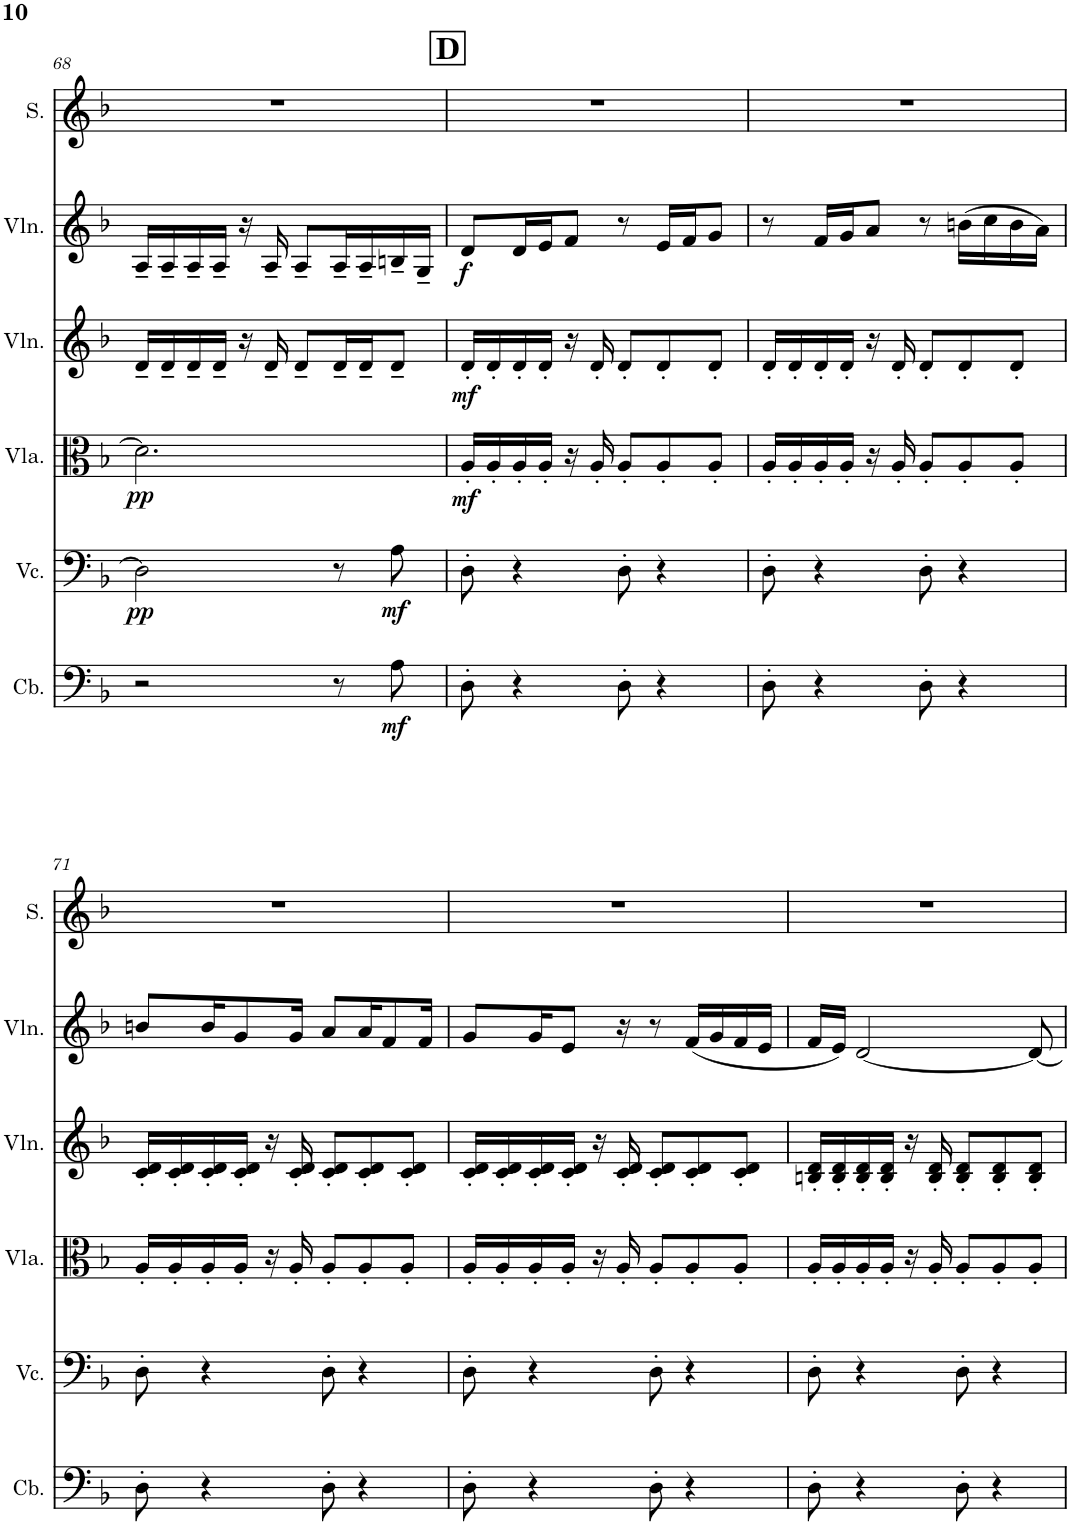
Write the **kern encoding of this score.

**kern	**dynam	**kern	**dynam	**kern	**dynam	**kern	**dynam	**kern	**dynam	**kern
*part6	*part6	*part5	*part5	*part4	*part4	*part3	*part3	*part2	*part2	*part1
*staff6	*staff6	*staff5	*staff5	*staff4	*staff4	*staff3	*staff3	*staff2	*staff2	*staff1
*I"低音提琴	*	*I"大提琴	*	*I"中提琴	*	*I"小提琴	*	*I"小提琴	*	*I"女高音
!!LO:PB:g=z
*clefF4	*	*clefF4	*	*clefC3	*	*clefG2	*	*clefG2	*	*clefG2
*Trd7c12	*	*	*	*	*	*	*	*	*	*
*k[b-]	*	*k[b-]	*	*k[b-]	*	*k[b-]	*	*k[b-]	*	*k[b-]
*M6/8	*	*M6/8	*	*M6/8	*	*M6/8	*	*M6/8	*	*M6/8
=68	=68	=68	=68	=68	=68	=68	=68	=68	=68	=68
!	!	!	!LO:DY:b	!	!LO:DY:b	!	!	!	!	!
2r	.	2D\]	pp	2.d\]	pp	16d~/LL	.	16A~/LL	.	2.r
.	.	.	.	.	.	16d~/	.	16A~/	.	.
.	.	.	.	.	.	16d~/	.	16A~/	.	.
.	.	.	.	.	.	16d~/JJ	.	16A~/JJ	.	.
.	.	.	.	.	.	16r	.	16r	.	.
.	.	.	.	.	.	16d~/	.	16A~/	.	.
.	.	.	.	.	.	8d~/L	.	8A~/L	.	.
8r	.	8r	.	.	.	16d~/L	.	16A~/L	.	.
.	.	.	.	.	.	16d~/J	.	16A~/	.	.
!	!LO:DY:b	!	!LO:DY:b	!	!	!	!	!	!	!
8A\	mf	8A\	mf	.	.	8d~/J	.	16Bn~/	.	.
.	.	.	.	.	.	.	.	16G~/JJ	.	.
!!LO:REH:place=s1:a:B:cj:fs=14:t=D
=69	=69	=69	=69	=69	=69	=69	=69	=69	=69	=69
!	!	!	!	!	!LO:DY:b	!	!LO:DY:b	!	!LO:DY:b	!
8D'\	.	8D'\	.	16A'/LL	mf	16d'/LL	mf	8d/L	f	2.r
.	.	.	.	16A'/	.	16d'/	.	.	.	.
4r	.	4r	.	16A'/	.	16d'/	.	16d/L	.	.
.	.	.	.	16A'/JJ	.	16d'/JJ	.	16e/J	.	.
.	.	.	.	16r	.	16r	.	8f/J	.	.
.	.	.	.	16A'/	.	16d'/	.	.	.	.
8D'\	.	8D'\	.	8A'/L	.	8d'/L	.	8r	.	.
4r	.	4r	.	8A'/	.	8d'/	.	16e/LL	.	.
.	.	.	.	.	.	.	.	16f/J	.	.
.	.	.	.	8A'/J	.	8d'/J	.	8g/J	.	.
=70	=70	=70	=70	=70	=70	=70	=70	=70	=70	=70
8D'\	.	8D'\	.	16A'/LL	.	16d'/LL	.	8r	.	2.r
.	.	.	.	16A'/	.	16d'/	.	.	.	.
4r	.	4r	.	16A'/	.	16d'/	.	16f/LL	.	.
.	.	.	.	16A'/JJ	.	16d'/JJ	.	16g/J	.	.
.	.	.	.	16r	.	16r	.	8a/J	.	.
.	.	.	.	16A'/	.	16d'/	.	.	.	.
8D'\	.	8D'\	.	8A'/L	.	8d'/L	.	8r	.	.
4r	.	4r	.	8A'/	.	8d'/	.	(16bn\LL	.	.
.	.	.	.	.	.	.	.	16cc\	.	.
.	.	.	.	8A'/J	.	8d'/J	.	16b\	.	.
.	.	.	.	.	.	.	.	16a\JJ)	.	.
!!LO:LB:g=z
=71	=71	=71	=71	=71	=71	=71	=71	=71	=71	=71
8D'\	.	8D'\	.	16A'/LL	.	16c/' 16d/'LL	.	8bn/L	.	2.r
.	.	.	.	16A'/	.	16c/' 16d/'	.	.	.	.
4r	.	4r	.	16A'/	.	16c/' 16d/'	.	16b/K	.	.
.	.	.	.	16A'/JJ	.	16c/' 16d/'JJ	.	8g/	.	.
.	.	.	.	16r	.	16r	.	.	.	.
.	.	.	.	16A'/	.	16c/' 16d/'	.	16g/Jk	.	.
8D'\	.	8D'\	.	8A'/L	.	8c/' 8d/'L	.	8a/L	.	.
4r	.	4r	.	8A'/	.	8c/' 8d/'	.	16a/K	.	.
.	.	.	.	.	.	.	.	8f/	.	.
.	.	.	.	8A'/J	.	8c/' 8d/'J	.	.	.	.
.	.	.	.	.	.	.	.	16f/Jk	.	.
=72	=72	=72	=72	=72	=72	=72	=72	=72	=72	=72
8D'\	.	8D'\	.	16A'/LL	.	16c/' 16d/'LL	.	8g/L	.	2.r
.	.	.	.	16A'/	.	16c/' 16d/'	.	.	.	.
4r	.	4r	.	16A'/	.	16c/' 16d/'	.	16g/K	.	.
.	.	.	.	16A'/JJ	.	16c/' 16d/'JJ	.	8e/J	.	.
.	.	.	.	16r	.	16r	.	.	.	.
.	.	.	.	16A'/	.	16c/' 16d/'	.	16r	.	.
8D'\	.	8D'\	.	8A'/L	.	8c/' 8d/'L	.	8r	.	.
4r	.	4r	.	8A'/	.	8c/' 8d/'	.	(16f/LL	.	.
.	.	.	.	.	.	.	.	16g/	.	.
.	.	.	.	8A'/J	.	8c/' 8d/'J	.	16f/	.	.
.	.	.	.	.	.	.	.	16e/JJ	.	.
=73	=73	=73	=73	=73	=73	=73	=73	=73	=73	=73
8D'\	.	8D'\	.	16A'/LL	.	16Bn/' 16d/'LL	.	16f/LL	.	2.r
.	.	.	.	16A'/	.	16B/' 16d/'	.	16e/JJ)	.	.
4r	.	4r	.	16A'/	.	16B/' 16d/'	.	[2d/	.	.
.	.	.	.	16A'/JJ	.	16B/' 16d/'JJ	.	.	.	.
.	.	.	.	16r	.	16r	.	.	.	.
.	.	.	.	16A'/	.	16B/' 16d/'	.	.	.	.
8D'\	.	8D'\	.	8A'/L	.	8B/' 8d/'L	.	.	.	.
4r	.	4r	.	8A'/	.	8B/' 8d/'	.	.	.	.
.	.	.	.	8A'/J	.	8B/' 8d/'J	.	8d/_	.	.
=	=	=	=	=	=	=	=	=	=	=
*-	*-	*-	*-	*-	*-	*-	*-	*-	*-	*-
